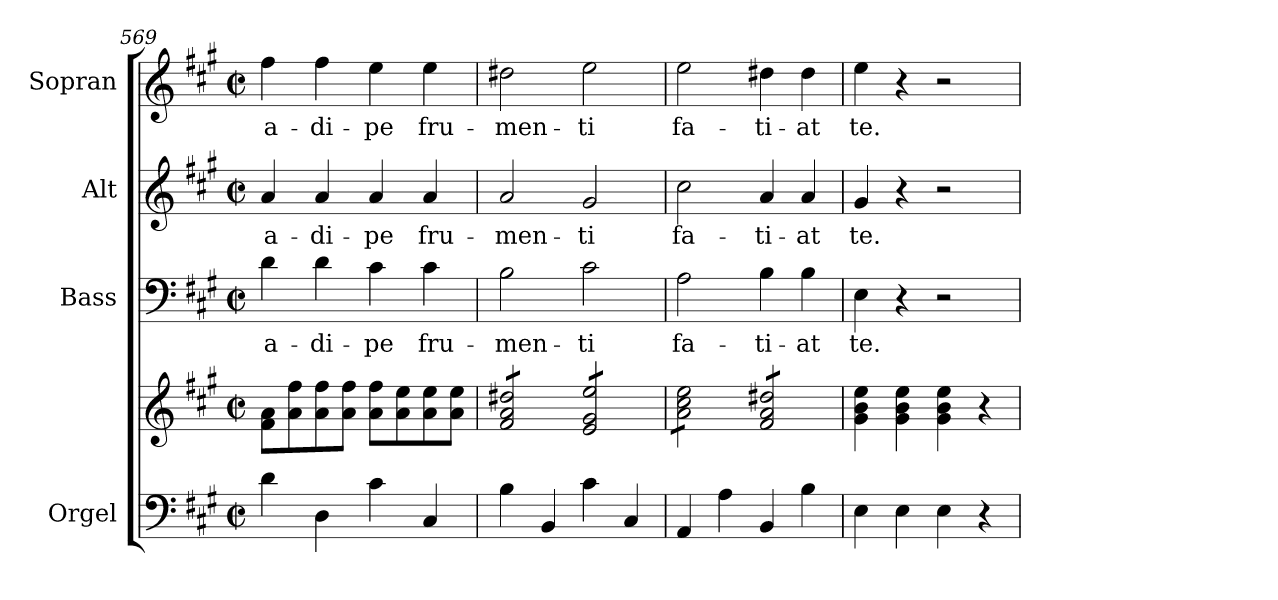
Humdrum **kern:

**kern	**kern	**kern	**text	**kern	**text	**kern	**text
*part4	*part4	*part3	*part3	*part2	*part2	*part1	*part1
*staff5	*staff4	*staff3	*staff3	*staff2	*staff2	*staff1	*staff1
*I"Orgel	*	*I"Bass	*	*I"Alt	*	*I"Sopran	*
*I'Org.	*	*I'B.	*	*I'A.	*	*I'S.	*
!!LO:PB:g=z
*clefF4	*clefG2	*clefF4	*	*clefG2	*	*clefG2	*
*k[f#c#g#]	*k[f#c#g#]	*k[f#c#g#]	*	*k[f#c#g#]	*	*k[f#c#g#]	*
*A:	*A:	*A:	*	*A:	*	*A:	*
*M2/2	*M2/2	*M2/2	*	*M2/2	*	*M2/2	*
*met(c|)	*met(c|)	*met(c|)	*	*met(c|)	*	*met(c|)	*
=569	=569	=569	=569	=569	=569	=569	=569
!	!	!	!LO:LY:b	!	!LO:LY:b	!	!LO:LY:b
4d\	8f#\ 8a\L	4d\	a-	4a/	a-	4ff#\	a-
.	8a\ 8ff#\	.	.	.	.	.	.
!	!	!	!LO:LY:b	!	!LO:LY:b	!	!LO:LY:b
4D\	8a\ 8ff#\	4d\	-di-	4a/	-di-	4ff#\	-di-
.	8a\ 8ff#\J	.	.	.	.	.	.
!	!	!	!LO:LY:b	!	!LO:LY:b	!	!LO:LY:b
4c#\	8a\ 8ff#\L	4c#\	-pe	4a/	-pe	4ee\	-pe
.	8a\ 8ee\	.	.	.	.	.	.
!	!	!	!LO:LY:b	!	!LO:LY:b	!	!LO:LY:b
4C#/	8a\ 8ee\	4c#\	fru-	4a/	fru-	4ee\	fru-
.	8a\ 8ee\J	.	.	.	.	.	.
=570	=570	=570	=570	=570	=570	=570	=570
!	!	!	!LO:LY:b	!	!LO:LY:b	!	!LO:LY:b
*	*tremolo	*	*	*	*	*	*
4B\	8f#/ 8a/ 8dd#X/L	2B\	-men-	2a/	-men-	2dd#X\	-men-
.	8f#/ 8a/ 8dd#X/	.	.	.	.	.	.
4BB/	8f#/ 8a/ 8dd#X/	.	.	.	.	.	.
.	8f#/ 8a/ 8dd#X/J	.	.	.	.	.	.
!	!	!	!LO:LY:b	!	!LO:LY:b	!	!LO:LY:b
4c#\	8e/ 8g#/ 8ee/L	2c#\	-ti	2g#/	-ti	2ee\	-ti
.	8e/ 8g#/ 8ee/	.	.	.	.	.	.
4C#/	8e/ 8g#/ 8ee/	.	.	.	.	.	.
.	8e/ 8g#/ 8ee/J	.	.	.	.	.	.
=571	=571	=571	=571	=571	=571	=571	=571
!	!	!	!LO:LY:b	!	!LO:LY:b	!	!LO:LY:b
4AA/	8a\ 8cc#\ 8ee\L	2A\	fa-	2cc#\	fa-	2ee\	fa-
.	8a\ 8cc#\ 8ee\	.	.	.	.	.	.
4A\	8a\ 8cc#\ 8ee\	.	.	.	.	.	.
.	8a\ 8cc#\ 8ee\J	.	.	.	.	.	.
!	!	!	!LO:LY:b	!	!LO:LY:b	!	!LO:LY:b
4BB/	8f#/ 8a/ 8dd#X/L	4B\	-ti-	4a/	-ti-	4dd#X\	-ti-
.	8f#/ 8a/ 8dd#X/	.	.	.	.	.	.
!	!	!	!LO:LY:b	!	!LO:LY:b	!	!LO:LY:b
4B\	8f#/ 8a/ 8dd#X/	4B\	-at	4a/	-at	4dd#\	-at
.	8f#/ 8a/ 8dd#X/J	.	.	.	.	.	.
*	*Xtremolo	*	*	*	*	*	*
=572	=572	=572	=572	=572	=572	=572	=572
!	!	!	!LO:LY:b	!	!LO:LY:b	!	!LO:LY:b
4E\	4g#\ 4b\ 4ee\	4E\	te.	4g#/	te.	4ee\	te.
4E\	4g#\ 4b\ 4ee\	4r	.	4r	.	4r	.
4E\	4g#\ 4b\ 4ee\	2r	.	2r	.	2r	.
4r	4r	.	.	.	.	.	.
=	=	=	=	=	=	=	=
*-	*-	*-	*-	*-	*-	*-	*-
